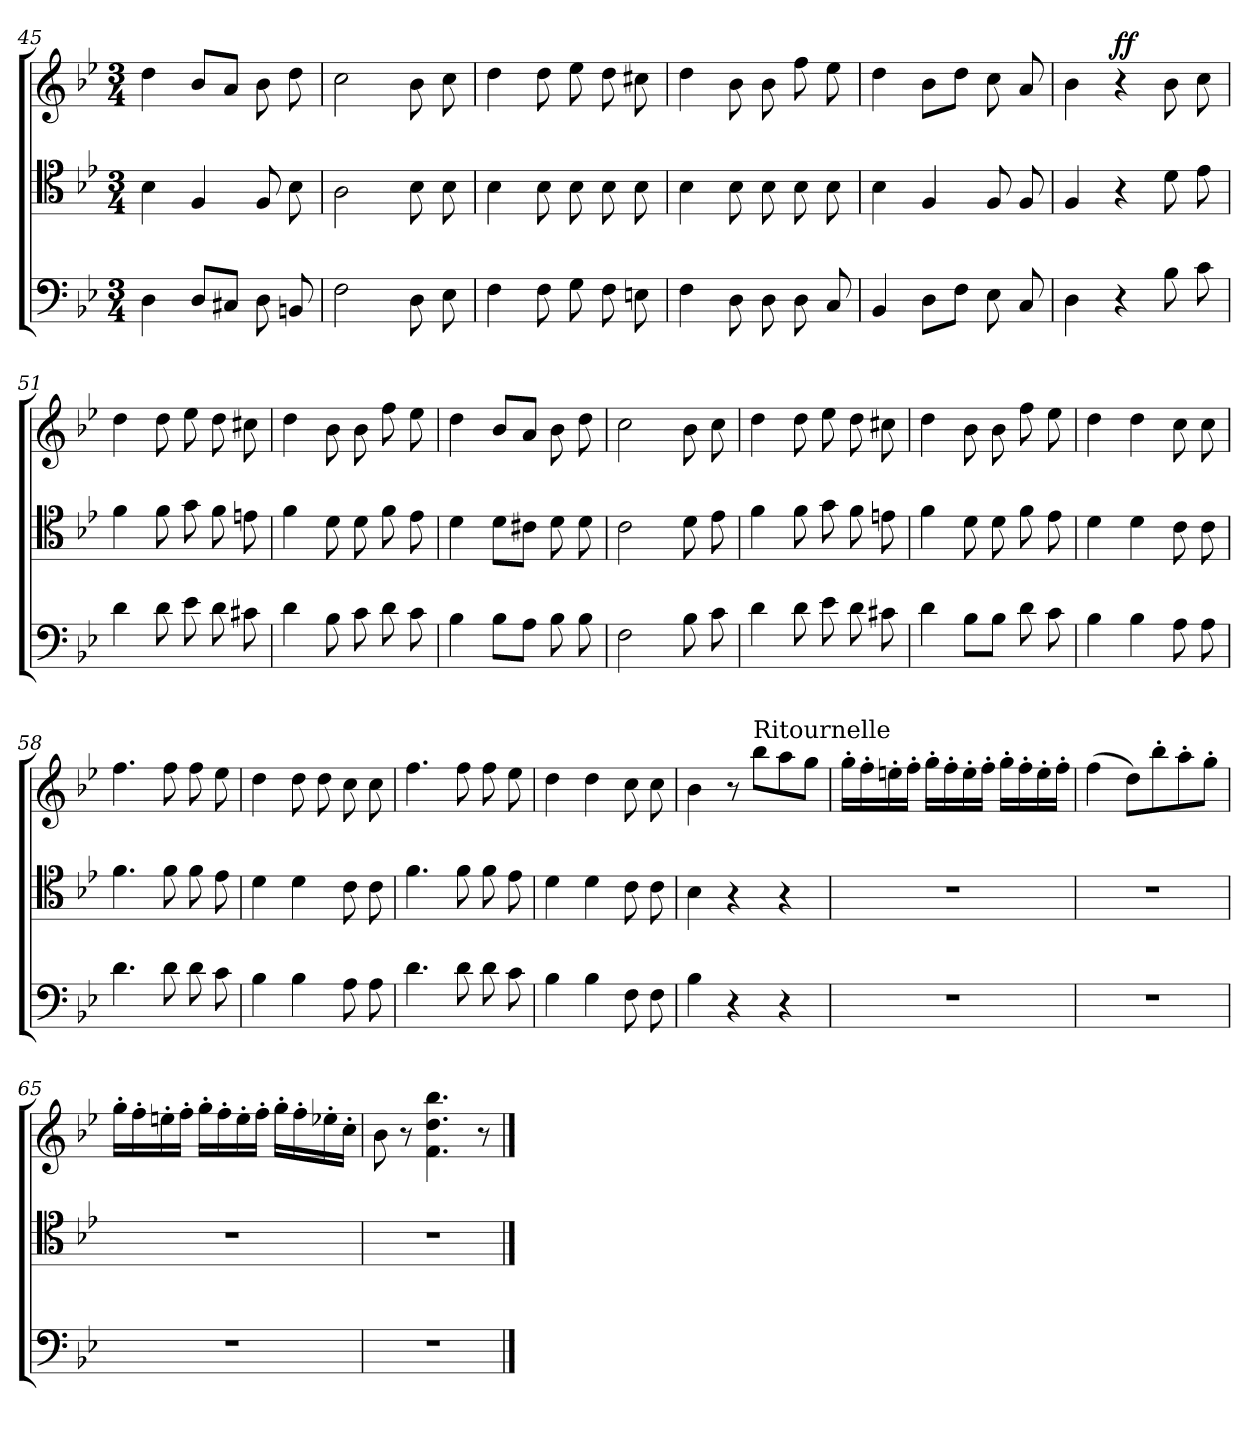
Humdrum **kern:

**kern	**kern	**kern	**dynam
*part3	*part2	*part1	*part1
*staff3	*staff2	*staff1	*staff1
*clefF4	*clefC4	*clefG2	*
*k[b-e-]	*k[b-e-]	*k[b-e-]	*
*B-:	*B-:	*B-:	*
*M3/4	*M3/4	*M3/4	*
=45	=45	=45	=45
4D\	4B-\	4dd\	.
8D/L	4F/	8b-/L	.
8C#X/J	.	8a/J	.
8D\	8F/	8b-\	.
8BBn/	8B-\	8dd\	.
=46	=46	=46	=46
2F\	2A\	2cc\	.
8D\	8B-\	8b-\	.
8E-\	8B-\	8cc\	.
=47	=47	=47	=47
4F\	4B-\	4dd\	.
8F\	8B-\	8dd\	.
8G\	8B-\	8ee-\	.
8F\	8B-\	8dd\	.
8En\	8B-\	8cc#X\	.
!!LO:PB:g=z
=48	=48	=48	=48
4F\	4B-\	4dd\	.
8D\	8B-\	8b-\	.
8D\	8B-\	8b-\	.
8D\	8B-\	8ff\	.
8C/	8B-\	8ee-\	.
=49	=49	=49	=49
4BB-/	4B-\	4dd\	.
8D\L	4F/	8b-\L	.
8F\J	.	8dd\J	.
8E-\	8F/	8cc\	.
8C/	8F/	8a/	.
=50	=50	=50	=50
4D\	4F/	4b-\	.
!	!	!	!LO:DY:a
4r	4r	4r	ff
8B-\	8d\	8b-\	.
8c\	8e-\	8cc\	.
=51	=51	=51	=51
4d\	4f\	4dd\	.
8d\	8f\	8dd\	.
8e-\	8g\	8ee-\	.
8d\	8f\	8dd\	.
8c#X\	8en\	8cc#X\	.
=52	=52	=52	=52
4d\	4f\	4dd\	.
8B-\	8d\	8b-\	.
8c\	8d\	8b-\	.
8d\	8f\	8ff\	.
8c\	8e-\	8ee-\	.
=53	=53	=53	=53
4B-\	4d\	4dd\	.
8B-\L	8d\L	8b-/L	.
8A\J	8c#X\J	8a/J	.
8B-\	8d\	8b-\	.
8B-\	8d\	8dd\	.
!!LO:LB:g=z
=54	=54	=54	=54
2F\	2c\	2cc\	.
8B-\	8d\	8b-\	.
8c\	8e-\	8cc\	.
=55	=55	=55	=55
4d\	4f\	4dd\	.
8d\	8f\	8dd\	.
8e-\	8g\	8ee-\	.
8d\	8f\	8dd\	.
8c#X\	8en\	8cc#X\	.
=56	=56	=56	=56
4d\	4f\	4dd\	.
8B-\L	8d\	8b-\	.
8B-\J	8d\	8b-\	.
8d\	8f\	8ff\	.
8c\	8e-\	8ee-\	.
=57	=57	=57	=57
4B-\	4d\	4dd\	.
4B-\	4d\	4dd\	.
8A\	8c\	8cc\	.
8A\	8c\	8cc\	.
=58	=58	=58	=58
4.d\	4.f\	4.ff\	.
8d\	8f\	8ff\	.
8d\	8f\	8ff\	.
8c\	8e-\	8ee-\	.
=59	=59	=59	=59
4B-\	4d\	4dd\	.
4B-\	4d\	8dd\	.
.	.	8dd\	.
8A\	8c\	8cc\	.
8A\	8c\	8cc\	.
=60	=60	=60	=60
4.d\	4.f\	4.ff\	.
8d\	8f\	8ff\	.
8d\	8f\	8ff\	.
8c\	8e-\	8ee-\	.
!!LO:LB:g=z
=61	=61	=61	=61
4B-\	4d\	4dd\	.
4B-\	4d\	4dd\	.
8F\	8c\	8cc\	.
8F\	8c\	8cc\	.
=62	=62	=62	=62
4B-\	4B-\	4b-\	.
4r	4r	8r	.
!	!	!LO:TX:a:t=Ritournelle	!
.	.	8bb-\L	.
4r	4r	8aa\	.
.	.	8gg\J	.
=63	=63	=63	=63
!LO:N:vis=2	!LO:N:vis=2	!	!
2.r	2.r	16gg'>\LL	.
.	.	16ff'>\	.
.	.	16een'>\	.
.	.	16ff'>\JJ	.
.	.	16gg'>\LL	.
.	.	16ff'>\	.
.	.	16ee'>\	.
.	.	16ff'>\JJ	.
.	.	16gg'>\LL	.
.	.	16ff'>\	.
.	.	16ee'>\	.
.	.	16ff'>\JJ	.
=64	=64	=64	=64
!LO:N:vis=2	!LO:N:vis=2	!	!
2.r	2.r	(>4ff\	.
.	.	8dd\L)	.
.	.	8bb-'>\	.
.	.	8aa'>\	.
.	.	8gg'>\J	.
=65	=65	=65	=65
!LO:N:vis=2	!LO:N:vis=2	!	!
2.r	2.r	16gg'>\LL	.
.	.	16ff'>\	.
.	.	16een'>\	.
.	.	16ff'>\JJ	.
.	.	16gg'>\LL	.
.	.	16ff'>\	.
.	.	16ee'>\	.
.	.	16ff'>\JJ	.
.	.	16gg'>\LL	.
.	.	16ff'>\	.
.	.	16ee-X'>\	.
.	.	16cc'>\JJ	.
!!LO:PB:g=z
=66	=66	=66	=66
!LO:N:vis=2	!LO:N:vis=2	!	!
2.r	2.r	8b-\	.
.	.	8r	.
.	.	4.f\ 4.dd\ 4.bb-\	.
.	.	8r	.
==	==	==	==
*-	*-	*-	*-
